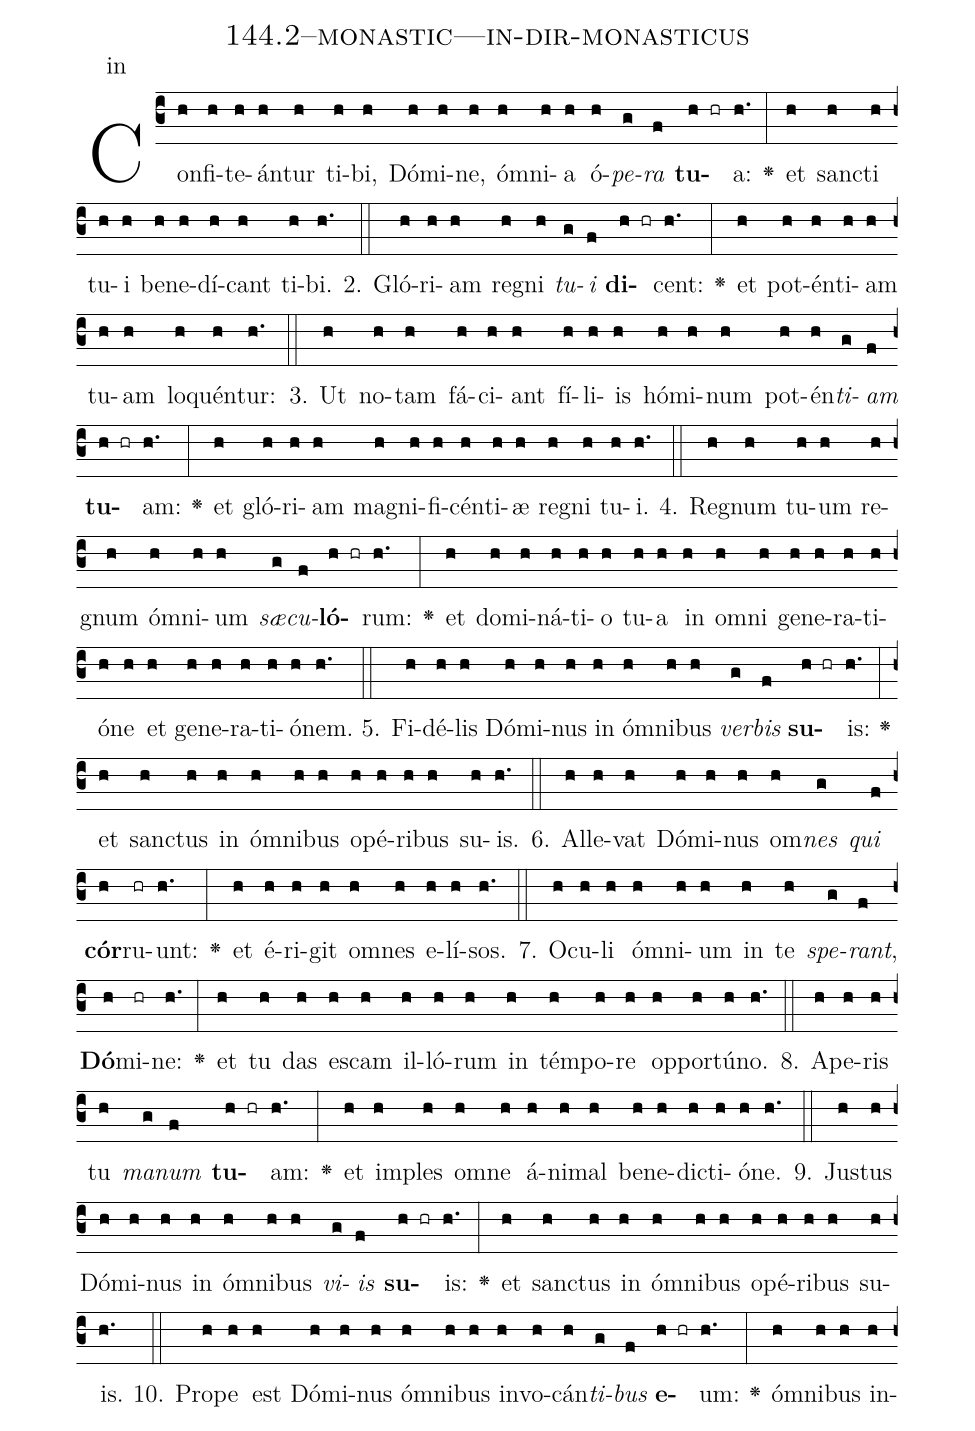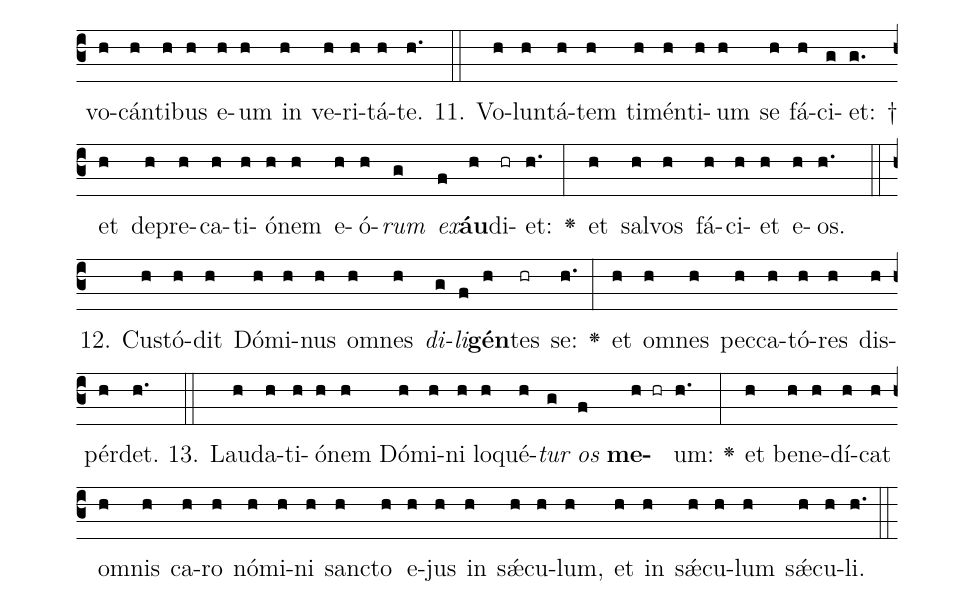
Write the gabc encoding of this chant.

name: 144.2--monastic---in-dir-monasticus;
annotation: in;
%%
(c3)Con(h)fi(h)te(h)án(h)tur(h) ti(h)bi,(h) Dó(h)mi(h)ne,(h) óm(h)ni(h)a(h) ó(h)<i>pe</i>(g)<i>ra</i>(f) <b>tu</b>(h hr)a:(h.) <v>\greheightstar</v>(:) et(h) sanc(h)ti(h) tu(h)i(h) be(h)ne(h)dí(h)cant(h) ti(h)bi.(h.) (::)
2. Gló(h)ri(h)am(h) re(h)gni(h) <i>tu</i>(g)<i>i</i>(f) <b>di</b>(h hr)cent:(h.) <v>\greheightstar</v>(:) et(h) pot(h)én(h)ti(h)am(h) tu(h)am(h) lo(h)quén(h)tur:(h.) (::)
3. Ut(h) no(h)tam(h) fá(h)ci(h)ant(h) fí(h)li(h)is(h) hó(h)mi(h)num(h) pot(h)én(h)<i>ti</i>(g)<i>am</i>(f) <b>tu</b>(h hr)am:(h.) <v>\greheightstar</v>(:) et(h) gló(h)ri(h)am(h) ma(h)gni(h)fi(h)cén(h)ti(h)æ(h) re(h)gni(h) tu(h)i.(h.) (::)
4. Re(h)gnum(h) tu(h)um(h) re(h)gnum(h) óm(h)ni(h)um(h) <i>sæ</i>(g)<i>cu</i>(f)<b>ló</b>(h hr)rum:(h.) <v>\greheightstar</v>(:) et(h) do(h)mi(h)ná(h)ti(h)o(h) tu(h)a(h) in(h) om(h)ni(h) ge(h)ne(h)ra(h)ti(h)ó(h)ne(h) et(h) ge(h)ne(h)ra(h)ti(h)ó(h)nem.(h.) (::)
5. Fi(h)dé(h)lis(h) Dó(h)mi(h)nus(h) in(h) óm(h)ni(h)bus(h) <i>ver</i>(g)<i>bis</i>(f) <b>su</b>(h hr)is:(h.) <v>\greheightstar</v>(:) et(h) sanc(h)tus(h) in(h) óm(h)ni(h)bus(h) o(h)pé(h)ri(h)bus(h) su(h)is.(h.) (::)
6. Al(h)le(h)vat(h) Dó(h)mi(h)nus(h) om(h)<i>nes</i>(g) <i>qui</i>(f) <b>cór</b>(h)ru(hr)unt:(h.) <v>\greheightstar</v>(:) et(h) é(h)ri(h)git(h) om(h)nes(h) e(h)lí(h)sos.(h.) (::)
7. O(h)cu(h)li(h) óm(h)ni(h)um(h) in(h) te(h) <i>spe</i>(g)<i>rant</i>,(f) <b>Dó</b>(h)mi(hr)ne:(h.) <v>\greheightstar</v>(:) et(h) tu(h) das(h) es(h)cam(h) il(h)ló(h)rum(h) in(h) tém(h)po(h)re(h) op(h)por(h)tú(h)no.(h.) (::)
8. A(h)pe(h)ris(h) tu(h) <i>ma</i>(g)<i>num</i>(f) <b>tu</b>(h hr)am:(h.) <v>\greheightstar</v>(:) et(h) im(h)ples(h) om(h)ne(h) á(h)ni(h)mal(h) be(h)ne(h)dic(h)ti(h)ó(h)ne.(h.) (::)
9. Jus(h)tus(h) Dó(h)mi(h)nus(h) in(h) óm(h)ni(h)bus(h) <i>vi</i>(g)<i>is</i>(f) <b>su</b>(h hr)is:(h.) <v>\greheightstar</v>(:) et(h) sanc(h)tus(h) in(h) óm(h)ni(h)bus(h) o(h)pé(h)ri(h)bus(h) su(h)is.(h.) (::)
10. Pro(h)pe(h) est(h) Dó(h)mi(h)nus(h) óm(h)ni(h)bus(h) in(h)vo(h)cán(h)<i>ti</i>(g)<i>bus</i>(f) <b>e</b>(h hr)um:(h.) <v>\greheightstar</v>(:) óm(h)ni(h)bus(h) in(h)vo(h)cán(h)ti(h)bus(h) e(h)um(h) in(h) ve(h)ri(h)tá(h)te.(h.) (::)
11. Vo(h)lun(h)tá(h)tem(h) ti(h)mén(h)ti(h)um(h) se(h) fá(h)ci(g)et: †(g.) et(h) de(h)pre(h)ca(h)ti(h)ó(h)nem(h) e(h)ó(h)<i>rum</i>(g) <i>ex</i>(f)<b>áu</b>(h)di(hr)et:(h.) <v>\greheightstar</v>(:) et(h) sal(h)vos(h) fá(h)ci(h)et(h) e(h)os.(h.) (::)
12. Cus(h)tó(h)dit(h) Dó(h)mi(h)nus(h) om(h)nes(h) <i>di</i>(g)<i>li</i>(f)<b>gén</b>(h)tes(hr) se:(h.) <v>\greheightstar</v>(:) et(h) om(h)nes(h) pec(h)ca(h)tó(h)res(h) dis(h)pér(h)det.(h.) (::)
13. Lau(h)da(h)ti(h)ó(h)nem(h) Dó(h)mi(h)ni(h) lo(h)qué(h)<i>tur</i>(g) <i>os</i>(f) <b>me</b>(h hr)um:(h.) <v>\greheightstar</v>(:) et(h) be(h)ne(h)dí(h)cat(h) om(h)nis(h) ca(h)ro(h) nó(h)mi(h)ni(h) sanc(h)to(h) e(h)jus(h) in(h) sǽ(h)cu(h)lum,(h) et(h) in(h) sǽ(h)cu(h)lum(h) sǽ(h)cu(h)li.(h.) (::)
